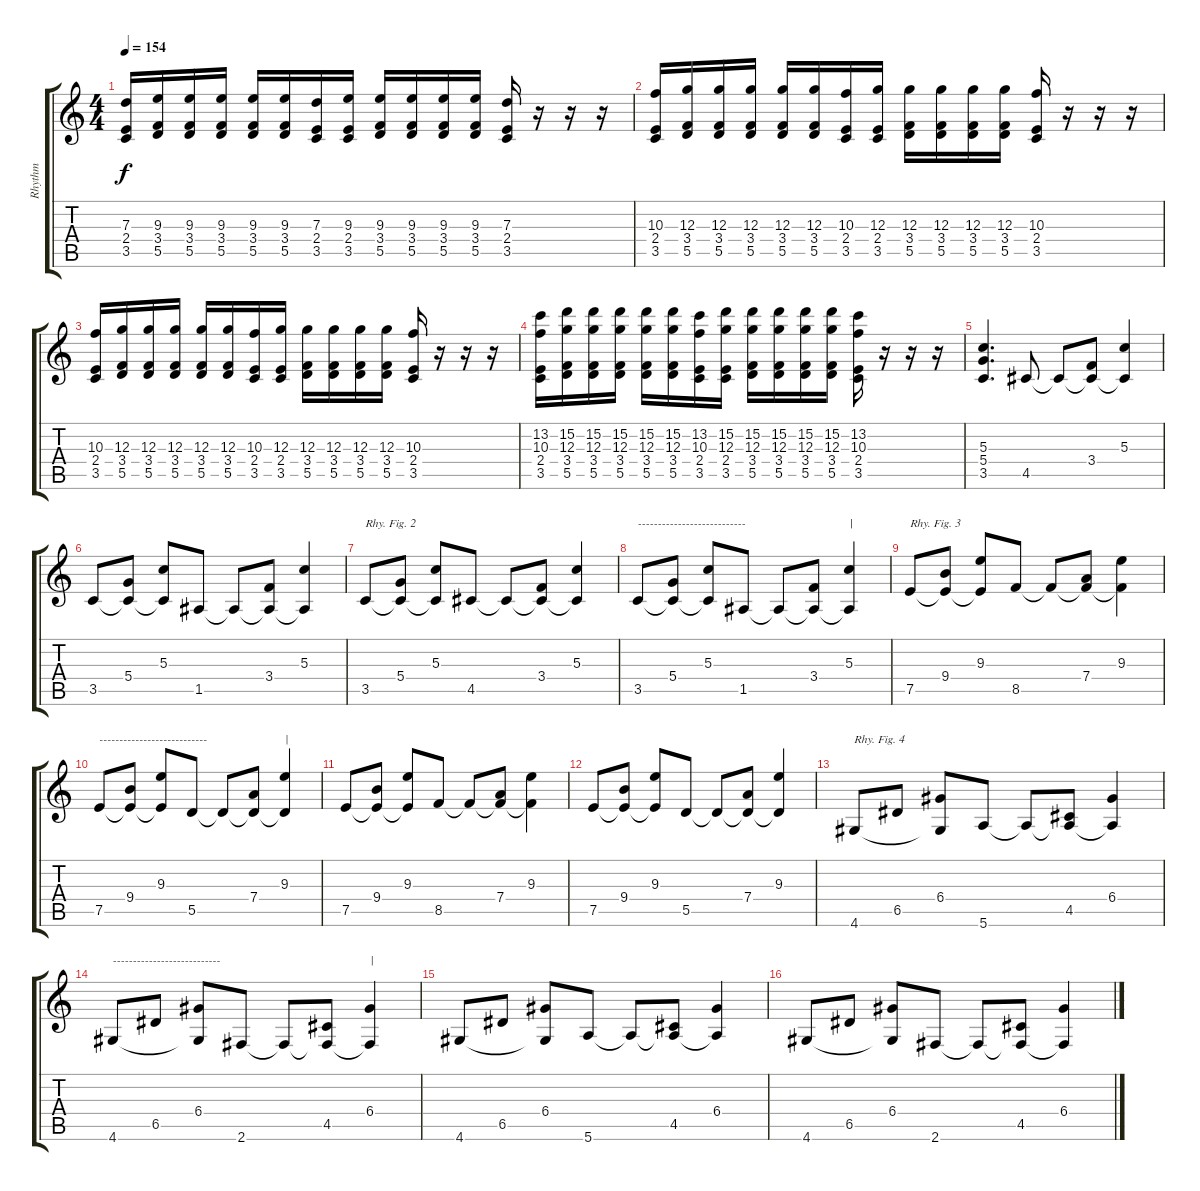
\track ("Rhythm" "Rhythm") {instrument electricguitarjazz}
\staff {score tabs}
\tuning (E4 B3 G3 D3 A2 E2) {hide}
\ts (4 4)
\tempo 154
\clef g2
\ks c
(7.3 2.4 3.5).16{dy f instrument distortionguitar} (9.3 3.4 5.5).16 (9.3 3.4 5.5).16 (9.3 3.4 5.5).16 (9.3 3.4 5.5).16 (9.3 3.4 5.5).16 (7.3 2.4 3.5).16 (9.3 2.4 3.5).16 (9.3 3.4 5.5).16 (9.3 3.4 5.5).16 (9.3 3.4 5.5).16 (9.3 3.4 5.5).16 (7.3 2.4 3.5).16 r.16 r.16 r.16 |
(10.3 2.4 3.5).16{instrument distortionguitar} (12.3 3.4 5.5).16 (12.3 3.4 5.5).16 (12.3 3.4 5.5).16 (12.3 3.4 5.5).16 (12.3 3.4 5.5).16 (10.3 2.4 3.5).16 (12.3 2.4 3.5).16 (12.3 3.4 5.5).16 (12.3 3.4 5.5).16 (12.3 3.4 5.5).16 (12.3 3.4 5.5).16 (10.3 2.4 3.5).16 r.16 r.16 r.16 |
(10.3 2.4 3.5).16{instrument distortionguitar} (12.3 3.4 5.5).16 (12.3 3.4 5.5).16 (12.3 3.4 5.5).16 (12.3 3.4 5.5).16 (12.3 3.4 5.5).16 (10.3 2.4 3.5).16 (12.3 2.4 3.5).16 (12.3 3.4 5.5).16 (12.3 3.4 5.5).16 (12.3 3.4 5.5).16 (12.3 3.4 5.5).16 (10.3 2.4 3.5).16 r.16 r.16 r.16 |
(13.2 10.3 2.4 3.5).16{instrument distortionguitar} (15.2 12.3 3.4 5.5).16 (15.2 12.3 3.4 5.5).16 (15.2 12.3 3.4 5.5).16 (15.2 12.3 3.4 5.5).16 (15.2 12.3 3.4 5.5).16 (13.2 10.3 2.4 3.5).16 (15.2 12.3 2.4 3.5).16 (15.2 12.3 3.4 5.5).16 (15.2 12.3 3.4 5.5).16 (15.2 12.3 3.4 5.5).16 (15.2 12.3 3.4 5.5).16 (13.2 10.3 2.4 3.5).16 r.16 r.16 r.16 |
(5.3 5.4 3.5).4{d instrument electricguitarjazz} 4.5.8 4.5{t}.8 (3.4 4.5{t}).8 (5.3 4.5{t}).4 |
3.5.8 (5.4 3.5{t}).8 (5.3 3.5{t}).8 1.5.8 1.5{t}.8 (3.4 1.5{t}).8 (5.3 1.5{t}).4 |
3.5.8{txt "Rhy. Fig. 2"} (5.4 3.5{t}).8 (5.3 3.5{t}).8 4.5.8 4.5{t}.8 (3.4 4.5{t}).8 (5.3 4.5{t}).4 |
3.5.8{txt "---------------------------"} (5.4 3.5{t}).8 (5.3 3.5{t}).8 1.5.8 1.5{t}.8 (3.4 1.5{t}).8 (5.3 1.5{t}).4{txt "|"} |
7.5.8{txt "Rhy. Fig. 3"} (9.4 7.5{t}).8 (9.3 7.5{t}).8 8.5.8 8.5{t}.8 (7.4 8.5{t}).8 (9.3 8.5{t}).4 |
7.5.8{txt "---------------------------"} (9.4 7.5{t}).8 (9.3 7.5{t}).8 5.5.8 5.5{t}.8 (7.4 5.5{t}).8 (9.3 5.5{t}).4{txt "|"} |
7.5.8 (9.4 7.5{t}).8 (9.3 7.5{t}).8 8.5.8 8.5{t}.8 (7.4 8.5{t}).8 (9.3 8.5{t}).4 |
7.5.8 (9.4 7.5{t}).8 (9.3 7.5{t}).8 5.5.8 5.5{t}.8 (7.4 5.5{t}).8 (9.3 5.5{t}).4 |
4.6.8{txt "Rhy. Fig. 4"} 6.5.8 (6.4 4.6{t}).8 5.6.8 5.6{t}.8 (4.5 5.6{t}).8 (6.4 5.6{t}).4 |
4.6.8{txt "---------------------------"} 6.5.8 (6.4 4.6{t}).8 2.6.8 2.6{t}.8 (4.5 2.6{t}).8 (6.4 2.6{t}).4{txt "|"} |
4.6.8 6.5.8 (6.4 4.6{t}).8 5.6.8 5.6{t}.8 (4.5 5.6{t}).8 (6.4 5.6{t}).4 |
4.6.8 6.5.8 (6.4 4.6{t}).8 2.6.8 2.6{t}.8 (4.5 2.6{t}).8 (6.4 2.6{t}).4
